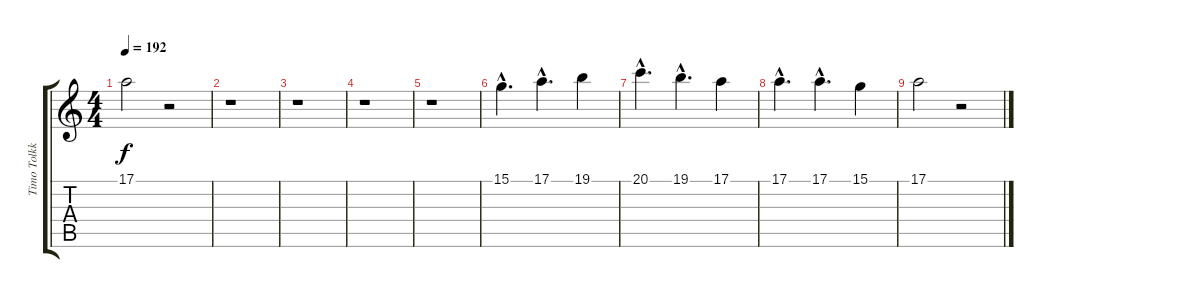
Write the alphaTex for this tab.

\track ("Timo Tolkki" "Timo Tolkk") {instrument flute}
\staff {score tabs}
\tuning (E4 B3 G3 D3 A2 E2) {hide}
\ts (4 4)
\tempo 192
\clef g2
\ks c
17.1.2{dy f volume 9} r.2 |
r.1 |
r.1 |
r.1 |
r.1 |
15.1{hac}.4{d volume 4} 17.1{hac}.4{d volume 4} 19.1.4{volume 3} |
20.1{hac}.4{d volume 3} 19.1{hac}.4{d volume 2} 17.1.4{volume 2} |
17.1{hac}.4{d volume 2} 17.1{hac}.4{d volume 2} 15.1.4{volume 1} |
17.1.2{volume 1} r.2
